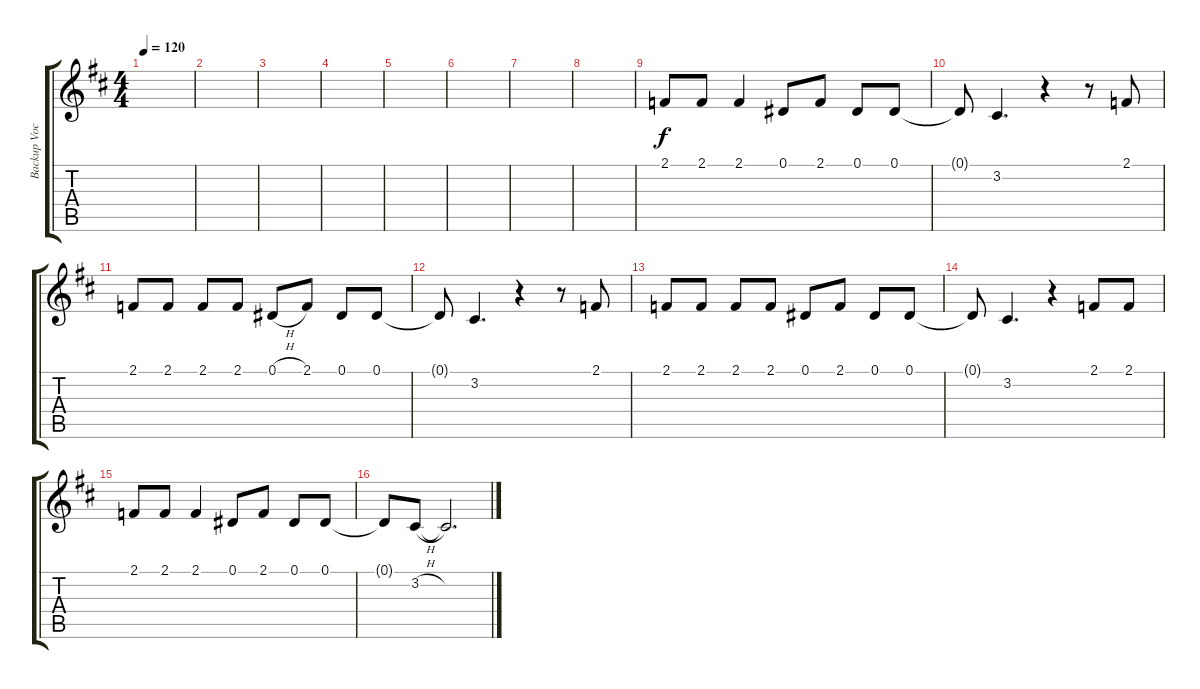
\track ("Backup Vocals" "Backup Voc") {instrument altosax}
\staff {score tabs}
\tuning (Eb4 Bb3 Gb3 Db3 Ab2 Eb2) {hide}
\ts (4 4)
\tempo 120
\clef g2
\ks d
|
|
|
|
|
|
|
|
2.1.8 2.1.8 2.1.4 0.1.8 2.1.8 0.1.8 0.1.8 |
0.1{t}.8 3.2.4{d} r.4 r.8 2.1.8 |
2.1.8 2.1.8 2.1.8 2.1.8 0.1{h}.8 2.1.8 0.1.8 0.1.8 |
0.1{t}.8 3.2.4{d} r.4 r.8 2.1.8 |
2.1.8 2.1.8 2.1.8 2.1.8 0.1.8 2.1.8 0.1.8 0.1.8 |
0.1{t}.8 3.2.4{d} r.4 2.1.8 2.1.8 |
2.1.8 2.1.8 2.1.4 0.1.8 2.1.8 0.1.8 0.1.8 |
0.1{t}.8 3.2{h}.8 3.2{t}.2{d}
